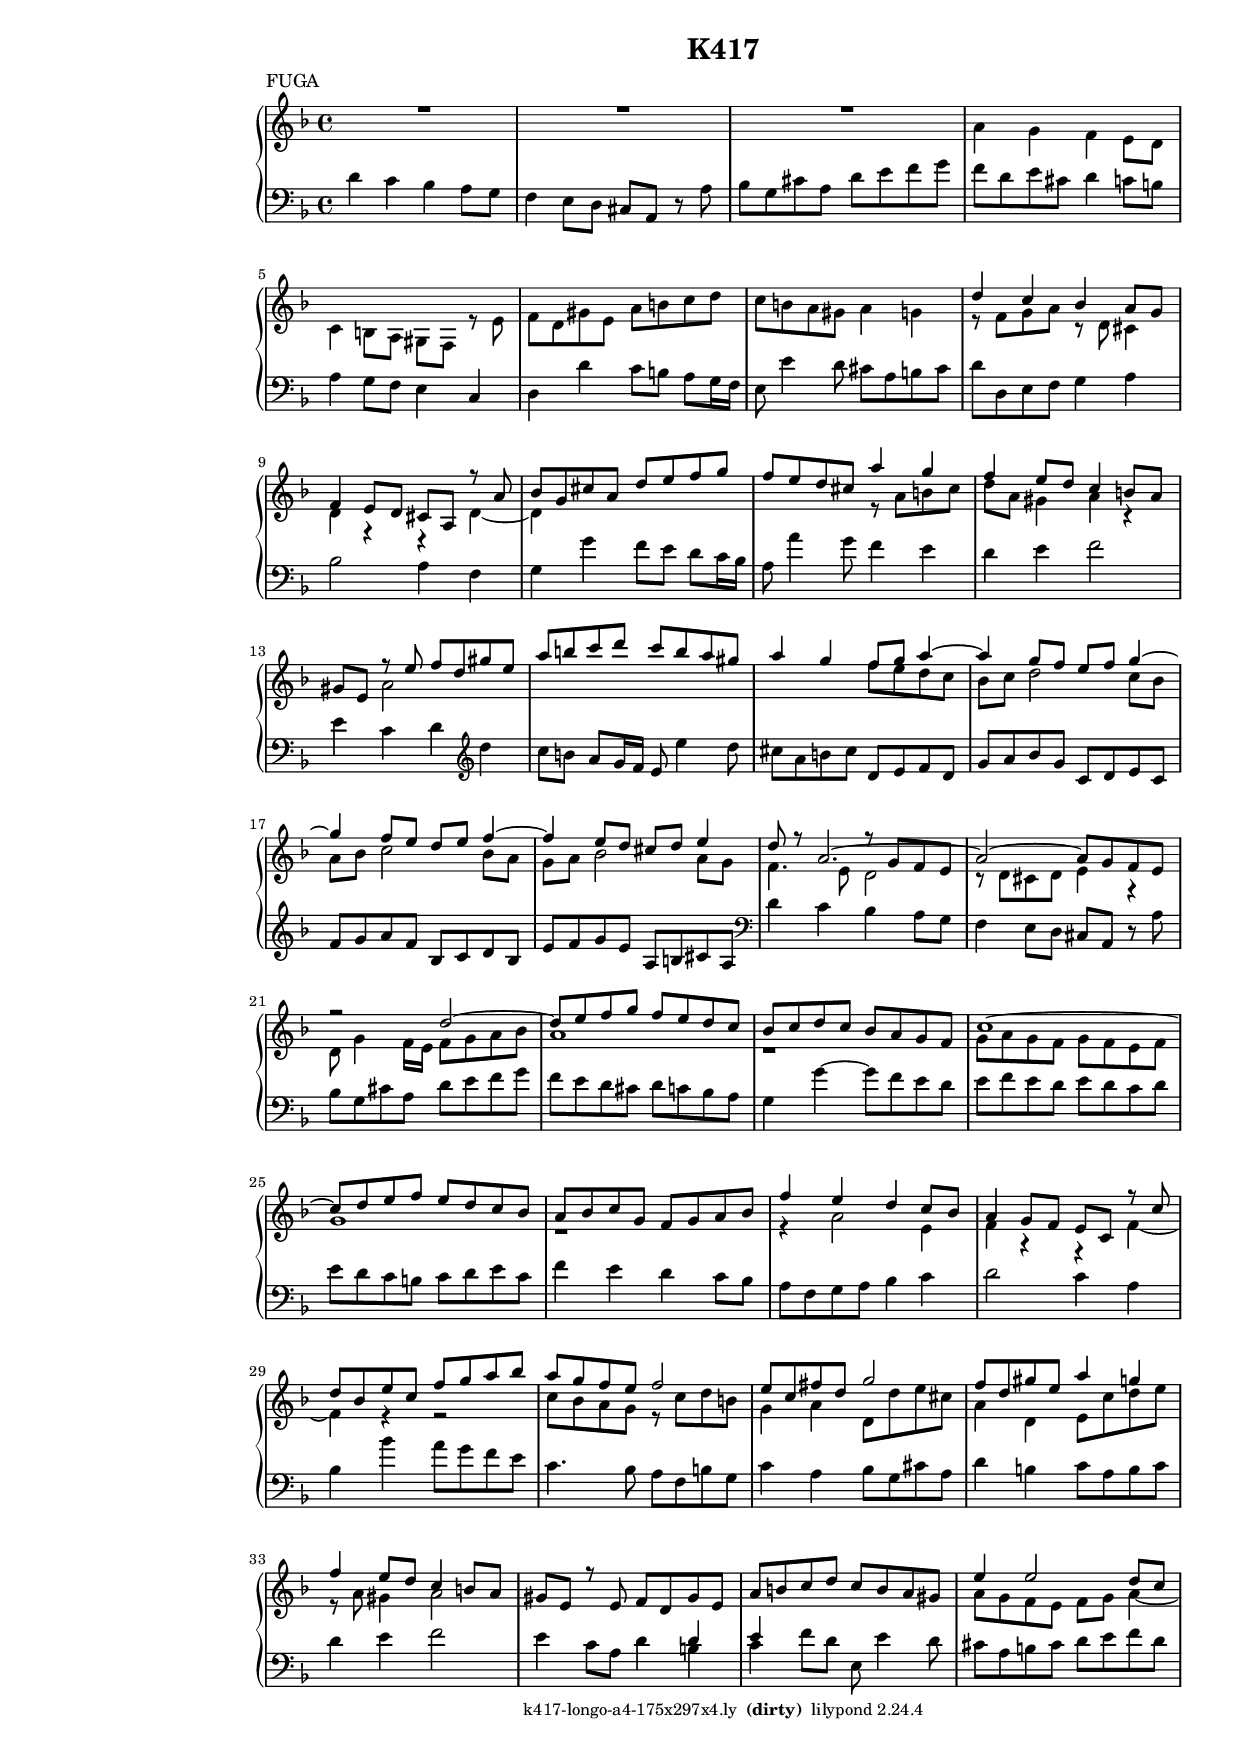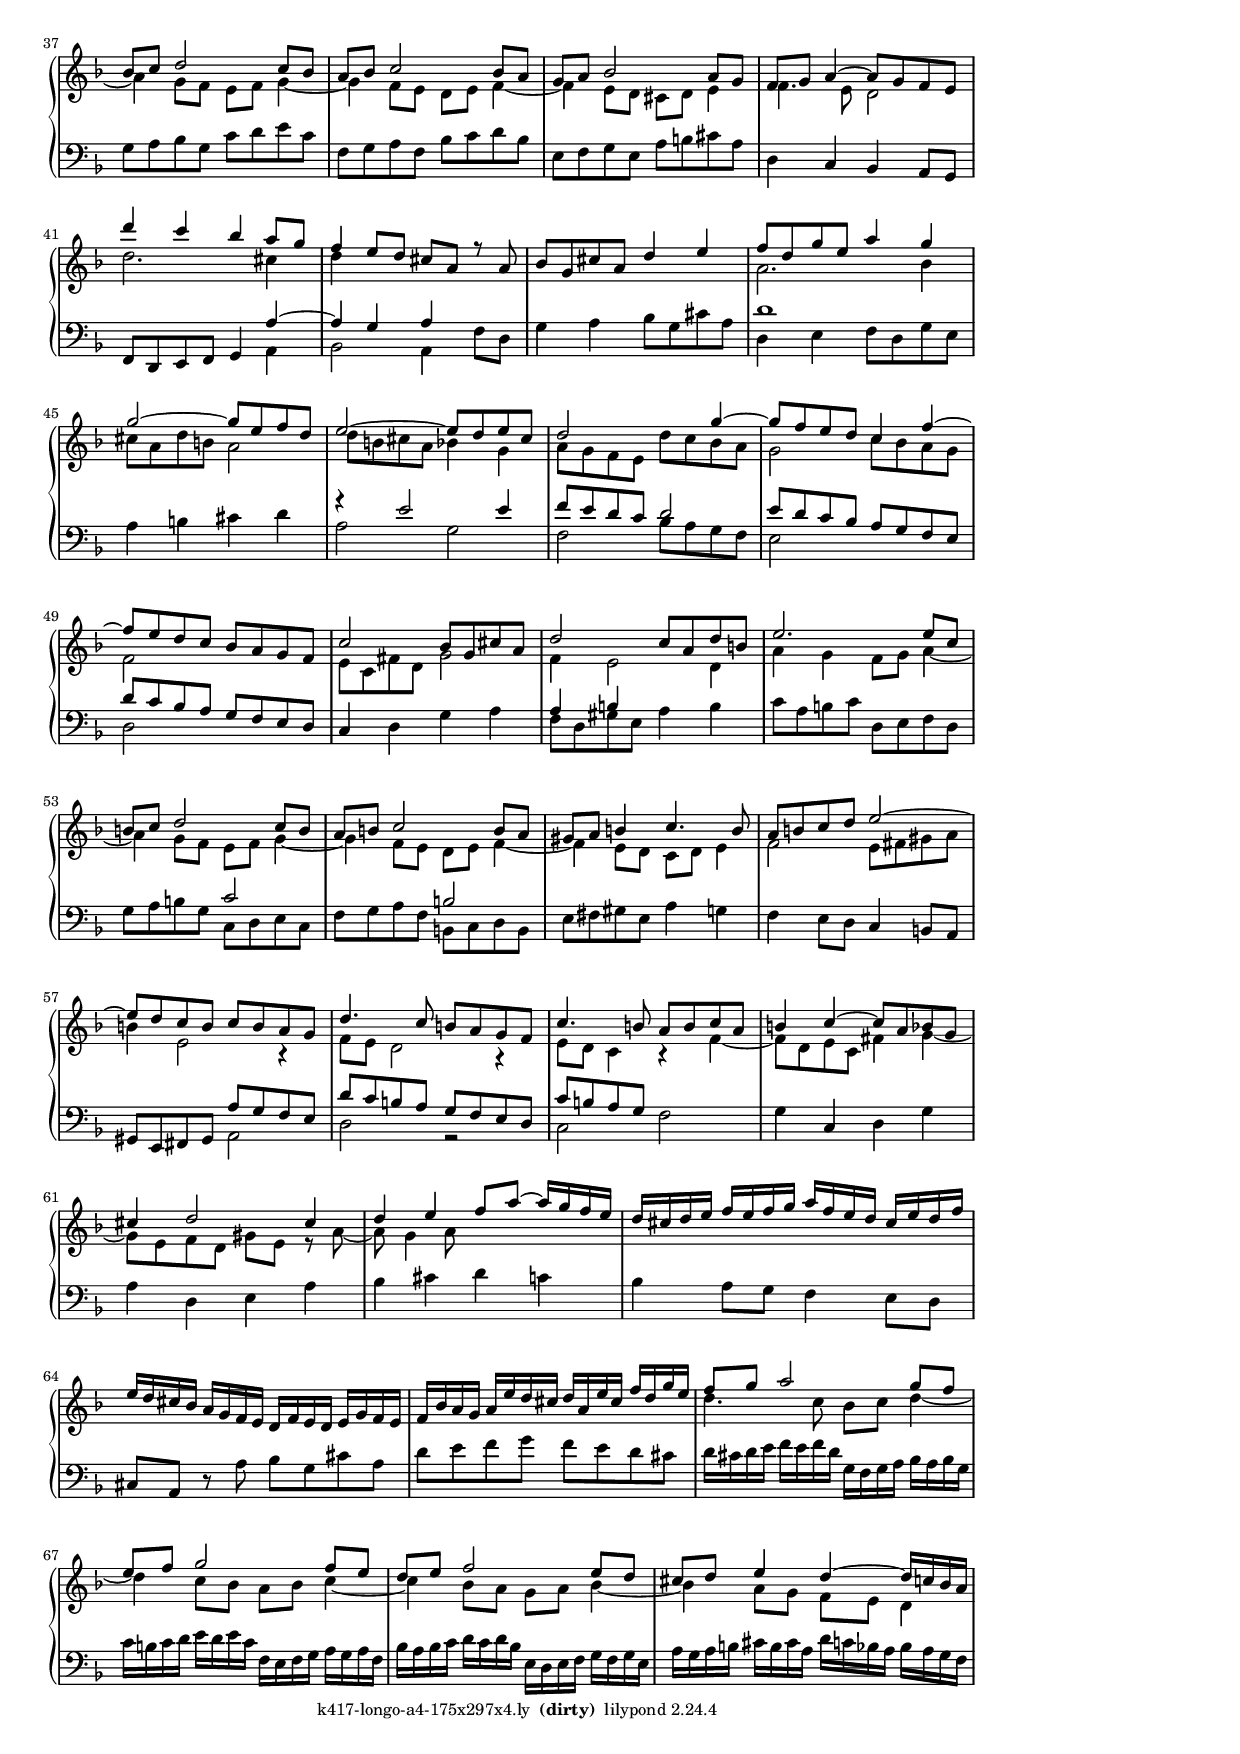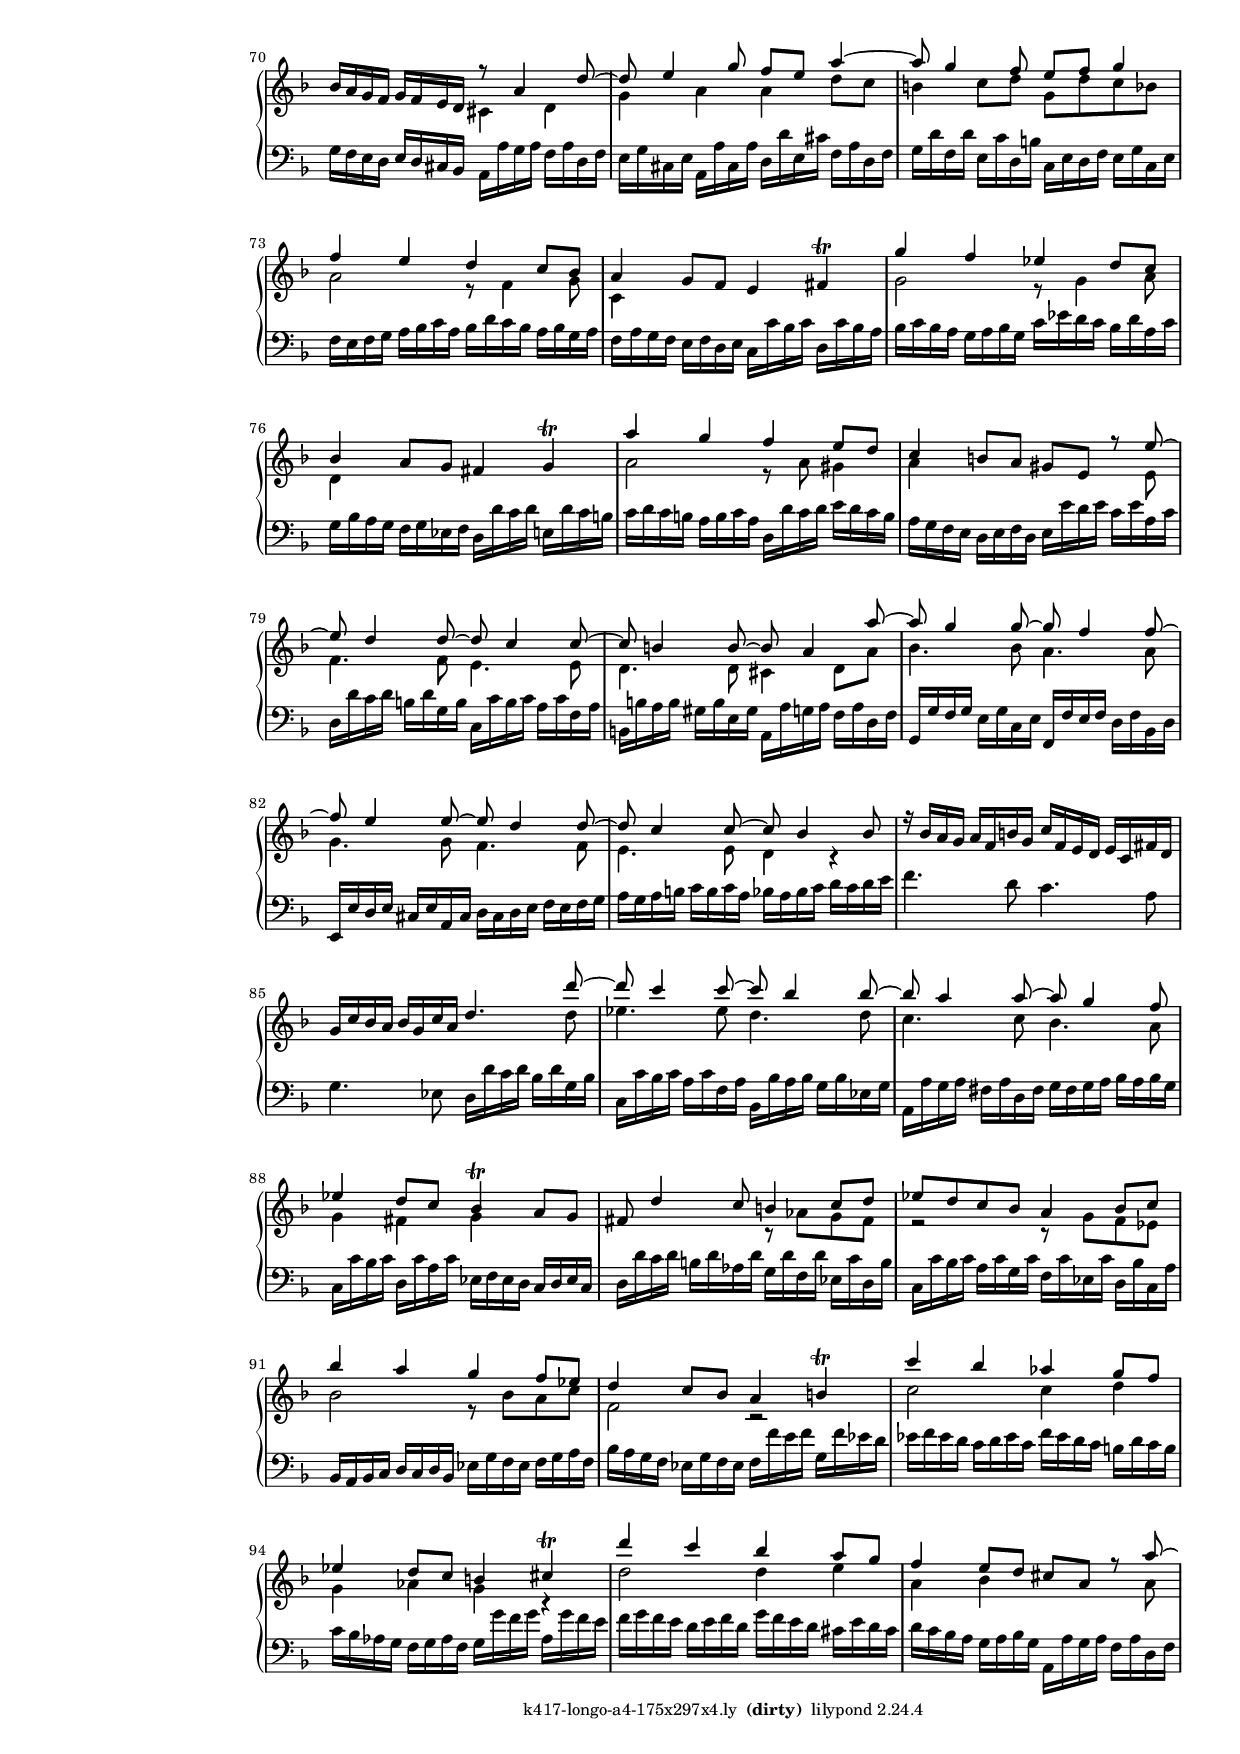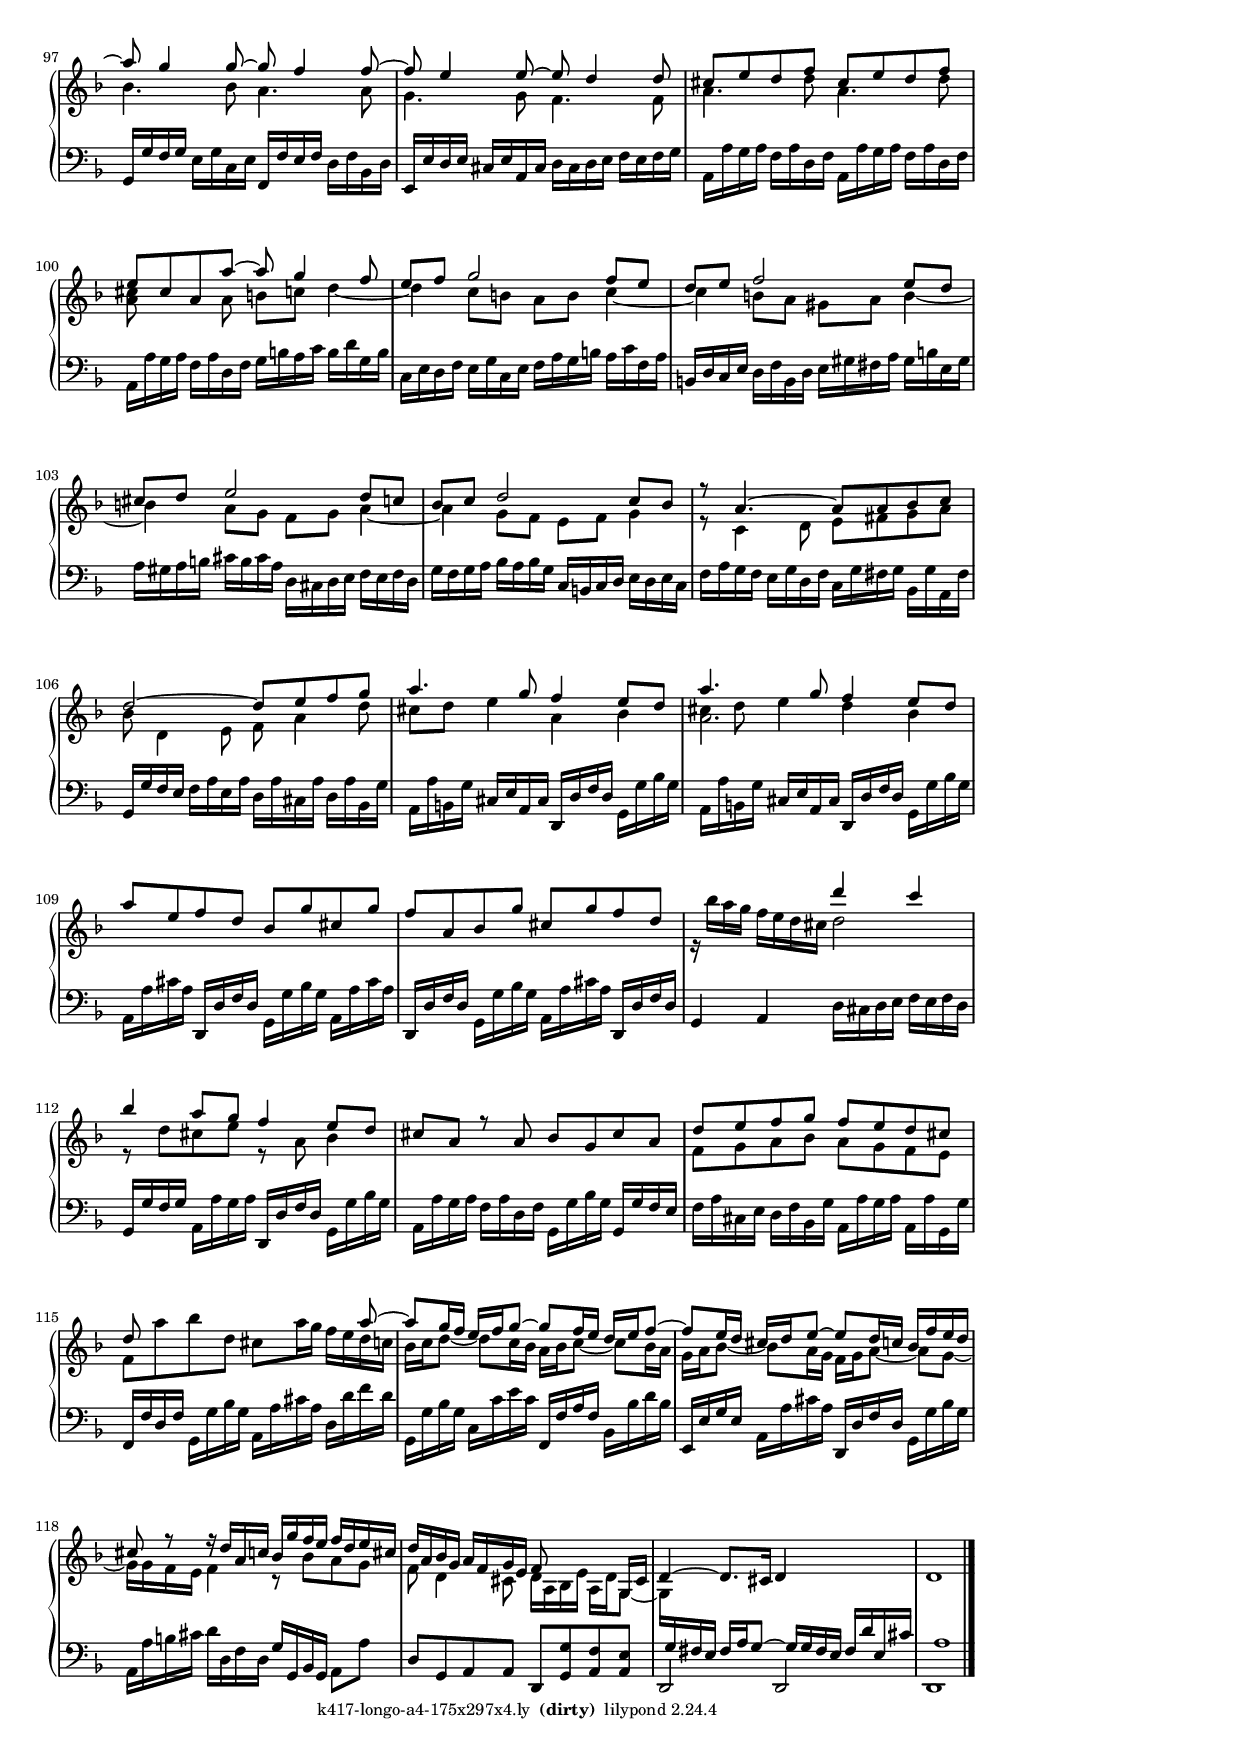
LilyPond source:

\version "2.19.20"

\include "../../include/general.ily"
\include "../../include/a4-175x297.ily"
\version "2.16.2"

%sujet = 
%-\tweak #'extra-offset #'(0 . -4.5) 
%-\tweak #'layer #-1
% ^\markup { \with-color #(rgb-color 0.75 0.75 0.75) \filled-box #'(-3 . 3) #'(-3 . 3) #0 }

%sujet = -"[S]"

sujet = {}

\header {
  title = "K417"
  meter = "FUGA"
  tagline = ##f
}

tempoMark = {
  \once \override Score.RehearsalMark #'self-alignment-X = #LEFT
  \once \override Score.RehearsalMark #'break-align-symbols = #'(time-signature key-signature)
  \once \override Staff.TimeSignature #'break-align-anchor-alignment = #LEFT
  \mark \markup "Allegro moderato"
}

global = {
  %\tempoMark
  \key d \minor
}

rightOne = \relative c'' {
  \global

  R1 R1 R1 | s1 s1 s1 s1 | d4 \sujet c bes a8 g | f4 e8 d cis a r a' | bes g cis a d e f g |
  f e d cis a'4 \sujet g | f e8 d c4 b8 a | gis e r e' f d gis e | a b c d c b a gis |
  a4 g f8 g a4 ~ | a g8 f e f g4 ~ | g f8 e d e f4 ~ | f e8 d cis d e4 | d8 r a2. ~ |
  a2 ~ a8 g f e | r2 d' ~ | d8 e f g f e d c | bes c d c bes a g f | c'1 ~ |

  c8 d e f e d c bes | a bes c g f g a bes | f'4 \sujet e d c8 bes | a4 g8 f e c r c' |
  d bes e c f g a bes | a g f e f2 | e8 c fis d g2 | f8 d gis e a4 \sujet g | f e8 d c4 b8 a |
  gis e r e f d gis e | a b c d c b a gis | e'4 e2 d8 c | bes c d2 c8 bes |
  a bes c2 bes8 a | g a bes2 a8 g | f g a4 ~ a8 g f e | d''4 \sujet c bes a8 g |

  f4 e8 d cis a r a | bes g cis a d4 e | f8 d g e a4 g | g2 ~ g8 e f d |
  e2 ~ e8 d e cis | d2 s4 g ~ | g8 f e d c4 f ~ | f8 e d c bes a g f | c'2 bes8 g cis a |
  d2 c8 a d b | e2. e8 c | b c d2 c8 b | a b c2 b8 a | gis a b4 c4. b8 | a b c d e2 ~ |
  e8 d c b c b a g | d'4. c8 b a g f | c'4. b8 a b c a | b4 c ~ c8 a bes g | cis4 d2 cis4 |

  d e f8 a ~ a16 g f e | d cis d e f e f g a f e d cis e d f |
  e d cis bes a g f e d f e d e g f e | f bes a g a e' d cis d a e' cis f d g e |
  f8 g a2 g8 f | e f g2 f8 e | d e f2 e8 d | cis d e4 d ~ d16 c bes a |
  bes a g f g f e d r8 a'4 d8 ~ | d e4 g8 f e a4 ~ | a8 g4 f8 e f g4 | f \sujet e d c8 bes |
  a4 g8 f e4 fis4-\trill | g' \sujet f ees d8 c | bes4 a8 g fis4 g4-\trill | a' \sujet g f e8 d |
  
  c4 b8 a gis e r e'-\tag #'longo ~ | 
  e d4 d8-\tag #'longo ~ d c4 c8-\tag #'longo ~ | 
  c b4 b8-\tag #'longo ~ b a4 a'8-\tag #'longo ~ | 
  a g4 g8-\tag #'longo ~ g f4 f8-\tag #'longo ~ | 
  f e4 e8-\tag #'longo ~ e d4 d8-\tag #'longo ~ | 
  d c4 c8-\tag #'longo ~ c bes4 bes8 | 
  r16 bes a g a f b g c f, e d e c fis d |
  g c bes a bes g c a d4. d'8-\tag #'longo ~ | 
  d c4 c8-\tag #'longo ~ c bes4 bes8-\tag #'longo ~ | 
  bes a4 a8-\tag #'longo ~ a g4 f8 |

  ees4 d8 c bes4-\trill a8 g | fis d'4 c8 b4 c8 d | ees d c bes a4 bes8 c | bes'4 \sujet a g f8 ees |
  d4 c8 bes a4 b-\trill | c' \sujet bes aes g8 f | ees4 d8 c b4 cis-\trill | d' \sujet c bes a8 g |
  f4 e8 d cis a r a'8-\tag #'longo ~ | a g4 g8-\tag #'longo ~ g f4 f8-\tag #'longo ~ | 
  f e4 e8-\tag #'longo ~ e d4 d8 | cis e d f cis e d f |
  e cis a a'-\tag #'longo ~ a g4 f8 | e f g2 f8 e | d e f2 e8 d | cis d e2 d8 c | bes c d2 c8 bes |

  r a4. ~ a8 a bes c | d2 ~ d8 e f g | a4. g8 f4 e8 d | << { a'4. g8 f4 } \\ { a,2. } >> e'8 d |
  a'8 e f d bes g' cis, g' | f a, bes g' cis, g' f d | s2 d'4 \sujet c | bes a8 g f4 e8 d |
  cis a r8 a bes g cis a | d e f g f e d cis | d s2. a'8 ~ | a g16 f e f g8 ~ g f16 e d e f8 ~ |
  f e16 d cis d e8 ~ e d16 c bes f' e d | cis8 r r16 d a c bes g' f e f d e cis |
  d a bes g a f g e f8 s4 g,16 cis | d4 ~ d8. cis16 d4 s | d1 \bar "|."
}

rightTwo = \relative c'' {
  \global

  s1 s1 s1 | a4 \sujet g f e8 d | c4 b8 a gis f r e' | f d gis e a b c d | c b a gis a4 g |
  r8 f g a r d, cis4 | d r r d ~ | d s s2 | s r8 a' b cis | d a gis4 a r | s a2 s4 |
  s1 | s2 f'8 e d c | bes c d2 c8 bes | a bes c2 bes8 a | g a bes2 a8 g |
  f4. e8 << { r8 g f e } \\ {d2 } >> | r8 d cis d e4 r | d8 g4 f16 e f8 g a bes |

  a1 | r | g8 a g f g f e f | g1 | r | r4 a2 e4 | f r r f ~ | f r r2 |
  c'8 bes a g r c d b | 
  
  \tag #'longo  { g4 a d,8 d' e cis | a4 d, e8 c' d e | r a, gis4 a2 | }
  \tag #'urtext { g4 a r8 d e cis | a4 r r8 c d e | r a, gis4 a4 s | }
  
  s1 | s1 | a8 g f e f g a4 ~ | a g8 f e f g4 ~ | g f8 e d e f4 ~ | f e8 d cis d e4 |
  f4. e8 d2 | d'2. cis4 | d  s2. | s1 | a2. bes4 | cis8 a d b a2 | 
  
  \tag #'longo  { d8 b cis a bes4 g | }
  \tag #'urtext { d'8 b c! a bes4 g | }

  a8 g f e d' c bes a | g2 c8 bes a g | f2 s | e8 c fis d g2 | f4 e2 d4 |
  a' g f8 g a4 ~ | a4 g8 f e f g4 ~ | g  f8 e d e f4 ~ |
  f e8 d c d e4 | f2 e8 fis gis a | b4 e,2 r4 | f8 e d2 r4 | e8 d c4 r f ~ |
  f8 d e c fis4 g ~ | g8 e f d gis e r a ~ | a g4 a8  s2 | s1*3 | d4. c8 bes c d4 ~ |

  d c8 bes a bes c4 ~ | c bes8 a g a bes4 ~ | bes a8 g f e d4 | s2 cis4 d | g a a d8 c |
  b4 c8 d g, d' c bes | a2 r8 f4 g8 | c,4 s2. | g'2 r8 g4 a8 | d,4 s2. | a'2 r8 a gis4 |
  a s2 s8 e | f4. f8 e4. e8 | d4. d8 cis4 d8 a' | bes4. bes8 a4. a8 | g4. g8 f4. f8 |
  e4. e8 d4 r | s1 | s2. s8 d' | ees4. ees8 d4. d8 | 
  \tag #'longo  { c4. c8 bes4. a8 | }
  \tag #'urtext { c4. c8 c8 bes4 a8 | }
  
  g4 fis g s | s2 r8 aes g fis | r2 r8 g f ees | bes'2 r8 bes a c | f,2 r | c' c4 d | g, aes g r |
  d'2 d4 e | a, bes s s8 a | bes4. bes8 a4. a8 | g4. g8 f4. f8 | 
  \tag #'longo  { a4. d8 a4. d8 | }
  \tag #'urtext { a4 s8 d a4 s8 d | }
  <a cis> s4 a8 b c d4 ~ | d c8 b a b c4 ~ | c b8 a gis a b4-\tag #'longo ~ | 
  \tag #'longo { b a8 } \tag #'urtext { a4. } g8 f g a4 ~ |
  a g8 f e f g4 | r8 c,4 d8 e fis g a | bes d,4 e8 f a4 d8 | cis d e4 a, bes |

  %<< { a2. s4 } \\ { cis8 d e4 d bes } >> | 
  cis8 d e4 d bes |
  \tag #'longo { s1 s1 | } \tag #'urtext { a4 s2. s1 | }
  r16 bes' a g f e d cis d2 |
  r8 d cis e r a, bes4 | s1 | f8 g a bes a g f e | f a' bes d, cis a'16 g f e d c |
  bes c d8 ~ d c16 bes a bes c8 ~ c bes16 a | g a bes8 ~ bes a16 g f g a8 ~ a g ~ |
  g16 g f e f4 r8 bes a g | f d4 cis8  d16 a bes e a, d g,8 ~ |
  g16 \change Staff = "left" \voiceThree g fis e fis a g8 ~ g16 g fis e fis d' e, cis' |
  a1 \bar "|."
}

left = \relative c' {
  \global

  d4 \sujet

  c bes a8 g |
  f4 e8 d cis a r a' | bes g cis a d e f g | f d e cis d4 c8 b |
  a4 g8 f e4 c | d d'c8 b a g16 f | e8 e'4 d8 cis a b cis | d d, e f g4 a | bes2 a4 f |
  g g' f8 e d c16 bes | a8 a'4 g8 f4 e | d e f2 | e4 c d \clef treble d' |
  c8 b a g16 f e8 e'4 d8 | cis8 a b cis d, e f d | g a bes g c, d e c | f g a f bes, c d bes | 
  e f g e a, b cis a | \clef bass d4 \sujet c bes a8 g | f4 e8 d cis a r a' |
  bes g cis a d e f g | f e d cis d c bes a | g4 g' ~ g8 f e d | e f e d e d c d |
  e d c b c d e c | f4 \sujet e d c8 bes | a f g a bes4 c | d2 c4 a | 

  \tag #'longo { bes4 bes' a8 g f e | }
  \tag #'urtext { \tiny bes4 \normalsize bes' a8 g f bes, | }
  c4. bes8 a f b g | 
  \tag #'longo  { c4 a bes8 g cis a | d4 b c8 a b c | }
  \tag #'urtext { c4 a << { d } \\ { bes8 g } >> cis a | d4 << { d4 e} \\ { b c8 a } >> b c | }
  
  d4 e f2 | e4 c8 a d4 << d \\ b >> |
  << e \\ c >> f8 d e, e'4 d8 | cis a b cis d e f d | g, a bes g c d e c | f, g a f bes c d bes |
  e, f g e a b cis a | d,4 \sujet c bes a8 g | f d e f g4 << { a' ~ a g a } \\ { a, bes2 a4 } >> f'8 d |
  g4 a bes8 g cis a | << d1 \\ { d,4 e f8 d g e } >> | a4 b cis d |
  << { r4 e2 e4 } \\ { a,2 g } >> | << { f'8 e d c d2 } \\ { f,2 bes8 a g f } >> |
  << { e'8 d c bes a g f e } \\ { e2 } >> | << { d'8 c bes a g f e d } \\ { d2 } >> |

  c4 d g a | << { a4 b } \\ { f8 d gis e a4 b } >> | 
  \tag #'longo  { c8 a b c d,8 e f d | }
  \tag #'urtext { c'8 a b cis << { d2 } \\ { d,8 e f d } >> | }
  g a b g << { c2 } \\ { c,8 d e c } >> | f g a f << { b2 } \\ { b,8 c d b} >> |
  e fis gis e a4 \sujet g | f e8 d c4 b8 a | gis e fis gis << { a'8 g f e } \\ { a,2 } >> |
  << { d'8 c b a g f e d } \\ { d2 r } >> | << { c'8 b a g } \\ { c,2 } >> f | g4 c, d g |
  a d, e a | bes cis d \sujet c | bes a8 g f4 e8 d | cis a r a' bes g cis a | d e f g f e d cis |

  d16 cis d e f e f d g, f g a bes a bes g | c b c d e d e c f, e f g a g a f |
  bes a bes c d c d bes e, d e f g f g e | a g a b cis b cis a d c bes a bes a g f |
  g f e d e d cis bes a a' g a f a d, f | e g cis, e a, a' cis, a' d, d' e, cis' f, a d, f |
  g d' f, d' e, c' d, b' c, e d f e g c, e | f e f g a bes c a bes d c bes a bes g a |
  f a g f e f d e c c'bes c d, c' bes a | bes c bes a g a bes g c ees d c bes d a c |

  g bes a g f g ees f d d' c d e, d' c b | c d c b a b c a d, d' c d e d c b |
  a g f e d e f d e e' d e c e a, c | d, d' c d b d g, b c, c' b c a c f, a |
  b, b' a b gis b e, gis a, a' g a f a d, f | g, g' f g e g c, e f, f' e f d f bes, d |
  e, e' d e cis e a, cis d cis d e f e f g | a g a b c b c a bes a bes c d c d e |
  f4. d8 c4. a8 | g4. ees8 d16 d' c d bes d g, bes |

  c, c' bes c a c f, a bes, bes' a bes g bes ees, g | a, a' g a fis a d, fis g fis g a bes a bes g |
  c, c' bes c d, c' a c ees, f ees d c d ees c | 
  d d' c d b d aes d g, d' f, d' \tag #'longo ees, \tag #'urtext e c' d, b' |
  c, c' bes c a c g c f, c' ees, c' d, bes' c, a' | bes, a bes c d c d bes ees g f ees f g a f |
  bes a g f ees g f ees f f' e f g, f' ees d | ees f ees d c d ees c f ees d c b d c b |
  c bes aes g f g aes f g g' \tag #'longo f \tag #'urtext fis g aes, g' f e |
  f g f e d e f d g f e d cis e d cis |

  d c bes a g a bes g a, a' g a f a d, f | g, g' f g e g c, e f, f' e f d f bes, d |
  e, e' d e cis e a, cis d cis d e f e f g | a, a' g a f a d, f a, a' g a f a d, f |
  a, a' g a f a d, f g b a c b d g, b | c, e d f e g c, e f a g b a c f, a |
  b, d c e d f b, d e gis fis a gis b e, gis | a gis a b cis b cis a d, cis d e f e f d |
  g f g a bes a bes g c, b c d e d e c | f a g f e g d f c g' fis g bes, g' a, fis' |

  g, g' f e f a e a d, a' cis, a' d, a' bes, g' | a, a' b, g' cis, e a, cis d, d' f d g, g' bes g |
  a, a' b, g' cis, e a, cis d, d' f d g, g' bes g | a, a' cis a d,, d' f d g, g' bes g a, a' cis a |
  d,, d' f d g, g' bes g a, a' cis a d,, d' f d | g,4 a d16 cis d e f e f d |
  g, g' f g a, a' g a d,, d' f d g, g' bes g | a, a' g a f a d, f g, g' bes g g, g' f e |

  f a cis, e d f bes, g' a, a' g a a, a' g, g' | f, f' d f g, g' bes g a, a' cis a d, d' f d |
  g,, g' bes g c, c' e c f,, f' a f bes, bes' d bes | e,, e' g e a, a' cis a d,, d' f d g, g' bes g |
  a, a' b cis d d, f d g g, bes g a8 a' | d, g, a a d, <g g'> <a f'> <a e'> |
  d,2 d | d1 \bar "|."
}


#(set-global-staff-size 15.9)
 

%
% Edition de Longo
%
\score {
  \new PianoStaff <<
    \time 4/4
    \new Staff = "right" {
      << { \keepWithTag #'longo \rightOne } 
         \\ 
         { \keepWithTag #'longo \rightTwo }
      >>
    }
    \new Staff = "left" { 
      \clef bass \keepWithTag #'longo \left 
    }
  >>
  \layout { indent = 0 }
}

